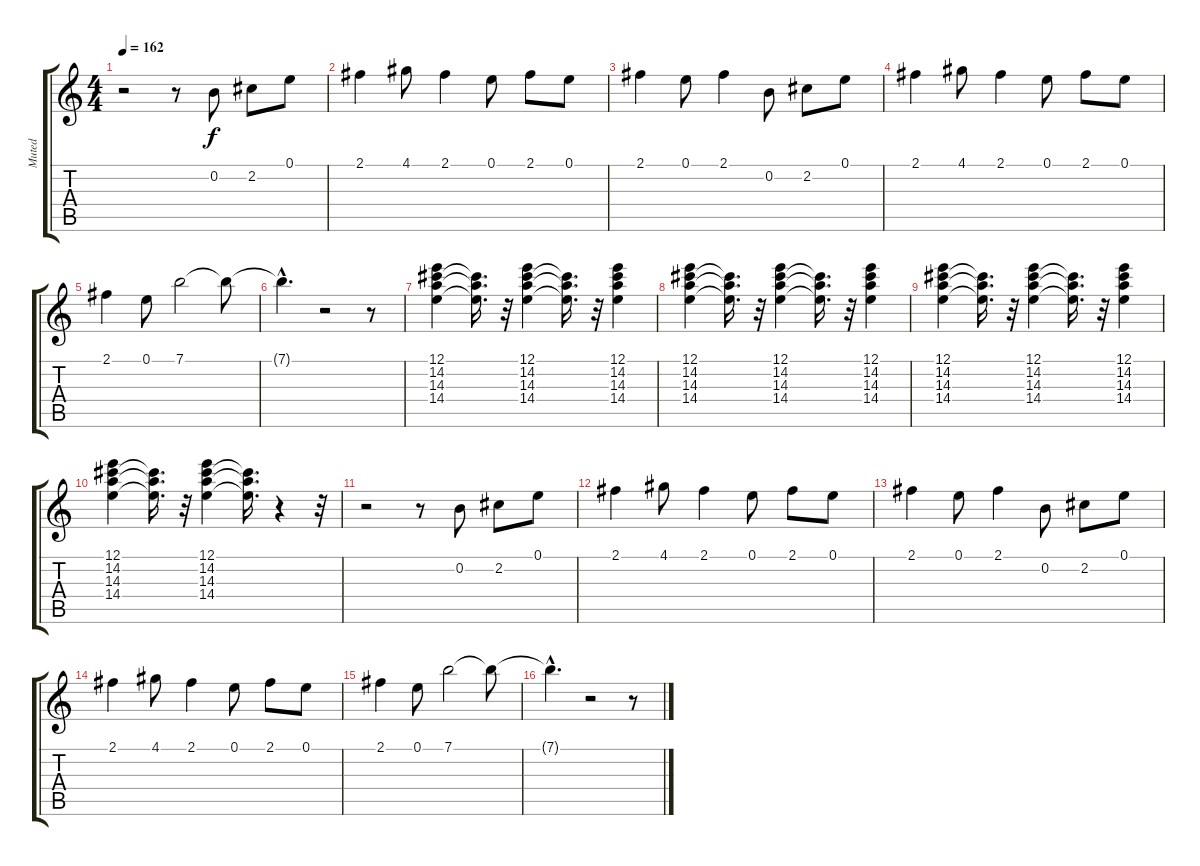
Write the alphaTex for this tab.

\track ("Muted" "Muted") {instrument overdrivenguitar}
\staff {score tabs}
\tuning (E4 B3 G3 D3 A2 E2) {hide}
\ts (4 4)
\tempo 162
\clef g2
\ks c
r.2{dy f instrument overdrivenguitar} r.8 0.2.8 2.2.8 0.1.8 |
2.1.4 4.1.8 2.1.4 0.1.8 2.1.8 0.1.8 |
2.1.4 0.1.8 2.1.4 0.2.8 2.2.8 0.1.8 |
2.1.4 4.1.8 2.1.4 0.1.8 2.1.8 0.1.8 |
2.1.4 0.1.8 7.1.2 7.1{t}.8 |
7.1{hac t}.4{d} r.2 r.8 |
(12.1 14.2 14.3 14.4).4 (14.2{t} 14.3{t} 14.4{t}).16{d} r.32 (12.1 14.2 14.3 14.4).4 (14.2{t} 14.3{t} 14.4{t}).16{d} r.32 (12.1 14.2 14.3 14.4).4 |
(12.1 14.2 14.3 14.4).4 (14.2{t} 14.3{t} 14.4{t}).16{d} r.32 (12.1 14.2 14.3 14.4).4 (14.2{t} 14.3{t} 14.4{t}).16{d} r.32 (12.1 14.2 14.3 14.4).4 |
(12.1 14.2 14.3 14.4).4 (14.2{t} 14.3{t} 14.4{t}).16{d} r.32 (12.1 14.2 14.3 14.4).4 (14.2{t} 14.3{t} 14.4{t}).16{d} r.32 (12.1 14.2 14.3 14.4).4 |
(12.1 14.2 14.3 14.4).4 (14.2{t} 14.3{t} 14.4{t}).16{d} r.32 (12.1 14.2 14.3 14.4).4 (14.2{t} 14.3{t} 14.4{t}).16{d} r.4 r.32 |
r.2 r.8 0.2.8 2.2.8 0.1.8 |
2.1.4 4.1.8 2.1.4 0.1.8 2.1.8 0.1.8 |
2.1.4 0.1.8 2.1.4 0.2.8 2.2.8 0.1.8 |
2.1.4 4.1.8 2.1.4 0.1.8 2.1.8 0.1.8 |
2.1.4 0.1.8 7.1.2 7.1{t}.8 |
7.1{hac t}.4{d} r.2 r.8
